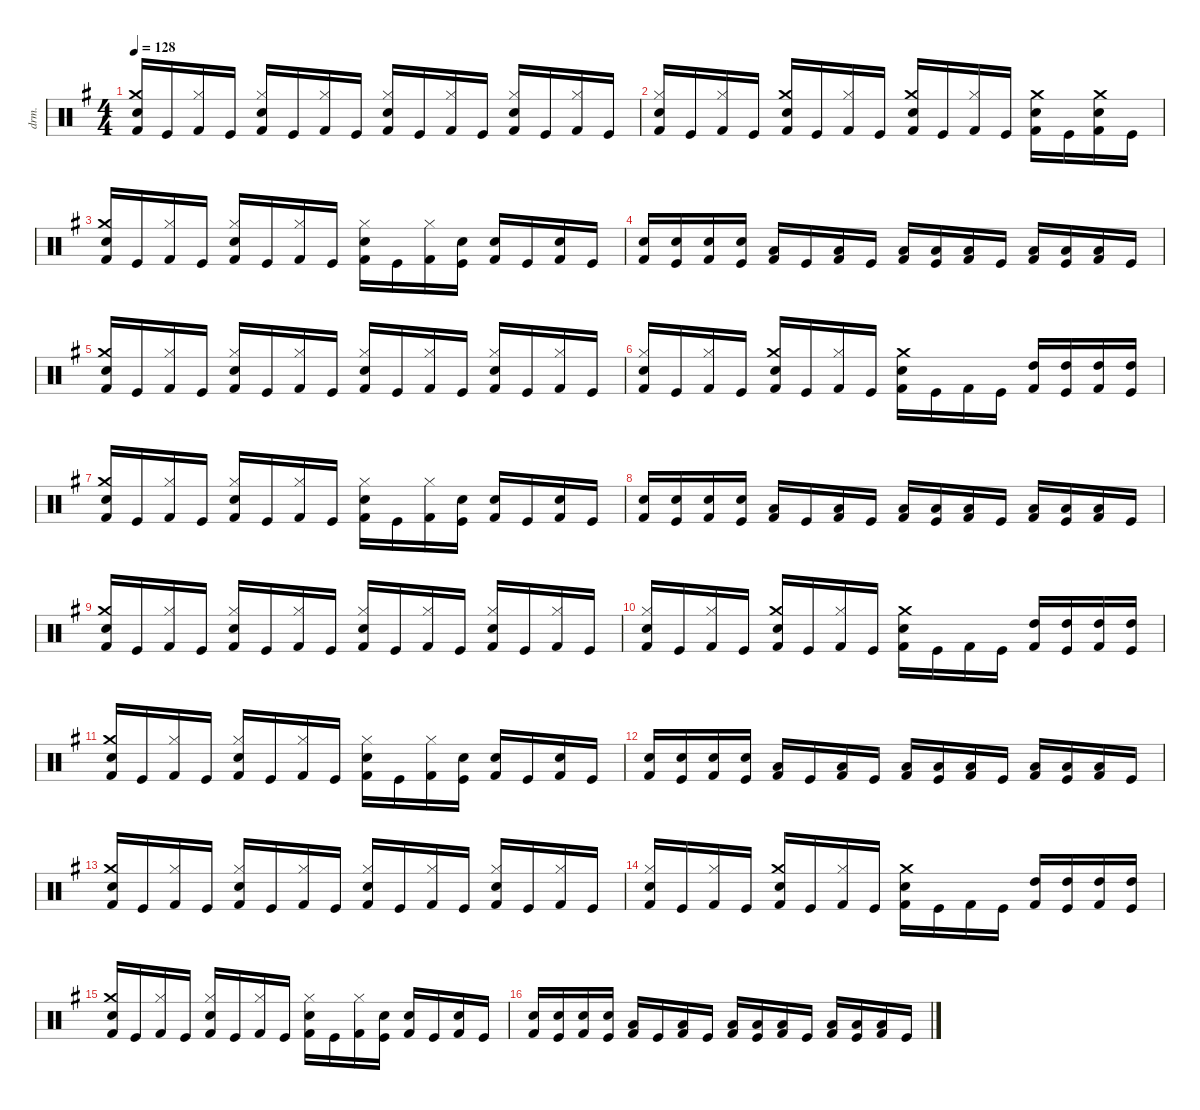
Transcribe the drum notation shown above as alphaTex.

\defaultSystemsLayout 4
\hideDynamics
\bracketExtendMode nobrackets
\otherSystemsTrackNameOrientation horizontal
\track ("Lars Ulrich (Drums)" "drm.") {defaultSystemsLayout 4 instrument percussion}
\staff {score}
\articulation defaults
\ts (4 4)
\tempo 128
\clef neutral
\ks eminor
("Snare (hit) 2"{acc forcenatural} "Crash medium (hit)"{acc forcenatural} "Kick (hit) 2"{acc forcenatural}).16{dy f beam Up} "Kick (hit)"{acc forcenatural}.16{beam Up} ("Hi-Hat (closed)"{acc forcenatural} "Kick (hit) 2"{acc forcenatural}).16{beam Up} "Kick (hit)"{acc forcenatural}.16{beam Up} ("Snare (hit) 2"{acc forcenatural} "Hi-Hat (closed)"{acc forcenatural} "Kick (hit) 2"{acc forcenatural}).16{beam Up} "Kick (hit)"{acc forcenatural}.16{beam Up} ("Hi-Hat (closed)"{acc forcenatural} "Kick (hit) 2"{acc forcenatural}).16{beam Up} "Kick (hit)"{acc forcenatural}.16{beam Up} ("Snare (hit) 2"{acc forcenatural} "Hi-Hat (closed)"{acc forcenatural} "Kick (hit) 2"{acc forcenatural}).16{beam Up} "Kick (hit)"{acc forcenatural}.16{beam Up} ("Hi-Hat (closed)"{acc forcenatural} "Kick (hit) 2"{acc forcenatural}).16{beam Up} "Kick (hit)"{acc forcenatural}.16{beam Up} ("Snare (hit) 2"{acc forcenatural} "Hi-Hat (closed)"{acc forcenatural} "Kick (hit) 2"{acc forcenatural}).16{beam Up} "Kick (hit)"{acc forcenatural}.16{beam Up} ("Hi-Hat (closed)"{acc forcenatural} "Kick (hit) 2"{acc forcenatural}).16{beam Up} "Kick (hit)"{acc forcenatural}.16{beam Up} |
("Snare (hit) 2"{acc forcenatural} "Hi-Hat (closed)"{acc forcenatural} "Kick (hit) 2"{acc forcenatural}).16{beam Up} "Kick (hit)"{acc forcenatural}.16{beam Up} ("Hi-Hat (closed)"{acc forcenatural} "Kick (hit) 2"{acc forcenatural}).16{beam Up} "Kick (hit)"{acc forcenatural}.16{beam Up} ("Crash medium (hit)"{acc forcenatural} "Snare (hit) 2"{acc forcenatural} "Kick (hit) 2"{acc forcenatural}).16{beam Up} "Kick (hit)"{acc forcenatural}.16{beam Up} ("Hi-Hat (closed)"{acc forcenatural} "Kick (hit) 2"{acc forcenatural}).16{beam Up} "Kick (hit)"{acc forcenatural}.16{beam Up} ("Crash medium (hit)"{acc forcenatural} "Snare (hit) 2"{acc forcenatural} "Kick (hit) 2"{acc forcenatural}).16{beam Up} "Kick (hit)"{acc forcenatural}.16{beam Up} ("Hi-Hat (closed)"{acc forcenatural} "Kick (hit) 2"{acc forcenatural}).16{beam Up} "Kick (hit)"{acc forcenatural}.16{beam Up} ("Crash medium (hit)"{acc forcenatural} "Snare (hit) 2"{acc forcenatural} "Kick (hit) 2"{acc forcenatural}).16{beam Down} "Kick (hit)"{acc forcenatural}.16{beam Down} ("Crash medium (hit)"{acc forcenatural} "Snare (hit) 2"{acc forcenatural} "Kick (hit) 2"{acc forcenatural}).16{beam Down} "Kick (hit)"{acc forcenatural}.16{beam Down} |
("Snare (hit) 2"{acc forcenatural} "Crash medium (hit)"{acc forcenatural} "Kick (hit) 2"{acc forcenatural}).16{beam Up} "Kick (hit)"{acc forcenatural}.16{beam Up} ("Hi-Hat (closed)"{acc forcenatural} "Kick (hit) 2"{acc forcenatural}).16{beam Up} "Kick (hit)"{acc forcenatural}.16{beam Up} ("Snare (hit) 2"{acc forcenatural} "Hi-Hat (closed)"{acc forcenatural} "Kick (hit) 2"{acc forcenatural}).16{beam Up} "Kick (hit)"{acc forcenatural}.16{beam Up} ("Hi-Hat (closed)"{acc forcenatural} "Kick (hit) 2"{acc forcenatural}).16{beam Up} "Kick (hit)"{acc forcenatural}.16{beam Up} ("Snare (hit) 2"{acc forcenatural} "Hi-Hat (closed)"{acc forcenatural} "Kick (hit) 2"{acc forcenatural}).16{beam Down} "Kick (hit)"{acc forcenatural}.16{beam Down} ("Hi-Hat (closed)"{acc forcenatural} "Kick (hit) 2"{acc forcenatural}).16{beam Down} ("Snare (hit) 2"{acc forcenatural} "Kick (hit)"{acc forcenatural}).16{beam Down} ("Snare (hit) 2"{acc forcenatural} "Kick (hit) 2"{acc forcenatural}).16{beam Up} "Kick (hit)"{acc forcenatural}.16{beam Up} ("Snare (hit) 2"{acc forcenatural} "Kick (hit) 2"{acc forcenatural}).16{beam Up} "Kick (hit)"{acc forcenatural}.16{beam Up} |
("Snare (hit) 2"{acc forcenatural} "Kick (hit) 2"{acc forcenatural}).16{beam Up} ("Snare (hit) 2"{acc forcenatural} "Kick (hit)"{acc forcenatural}).16{beam Up} ("Snare (hit) 2"{acc forcenatural} "Kick (hit) 2"{acc forcenatural}).16{beam Up} ("Snare (hit) 2"{acc forcenatural} "Kick (hit)"{acc forcenatural}).16{beam Up} ("Low Tom (hit)"{acc forcenatural} "Kick (hit) 2"{acc forcenatural}).16{beam Up} "Kick (hit)"{acc forcenatural}.16{beam Up} ("Low Tom (hit)"{acc forcenatural} "Kick (hit) 2"{acc forcenatural}).16{beam Up} "Kick (hit)"{acc forcenatural}.16{beam Up} ("Low Tom (hit)"{acc forcenatural} "Kick (hit) 2"{acc forcenatural}).16{beam Up} ("Low Tom (hit)"{acc forcenatural} "Kick (hit)"{acc forcenatural}).16{beam Up} ("Low Tom (hit)"{acc forcenatural} "Kick (hit) 2"{acc forcenatural}).16{beam Up} "Kick (hit)"{acc forcenatural}.16{beam Up} ("Low Tom (hit)"{acc forcenatural} "Kick (hit) 2"{acc forcenatural}).16{beam Up} ("Low Tom (hit)"{acc forcenatural} "Kick (hit)"{acc forcenatural}).16{beam Up} ("Low Tom (hit)"{acc forcenatural} "Kick (hit) 2"{acc forcenatural}).16{beam Up} "Kick (hit)"{acc forcenatural}.16{beam Up} |
("Crash medium (hit)"{acc forcenatural} "Snare (hit) 2"{acc forcenatural} "Kick (hit) 2"{acc forcenatural}).16{beam Up} "Kick (hit)"{acc forcenatural}.16{beam Up} ("Hi-Hat (closed)"{acc forcenatural} "Kick (hit) 2"{acc forcenatural}).16{beam Up} "Kick (hit)"{acc forcenatural}.16{beam Up} ("Snare (hit) 2"{acc forcenatural} "Hi-Hat (closed)"{acc forcenatural} "Kick (hit) 2"{acc forcenatural}).16{beam Up} "Kick (hit)"{acc forcenatural}.16{beam Up} ("Hi-Hat (closed)"{acc forcenatural} "Kick (hit) 2"{acc forcenatural}).16{beam Up} "Kick (hit)"{acc forcenatural}.16{beam Up} ("Snare (hit) 2"{acc forcenatural} "Hi-Hat (closed)"{acc forcenatural} "Kick (hit) 2"{acc forcenatural}).16{beam Up} "Kick (hit)"{acc forcenatural}.16{beam Up} ("Hi-Hat (closed)"{acc forcenatural} "Kick (hit) 2"{acc forcenatural}).16{beam Up} "Kick (hit)"{acc forcenatural}.16{beam Up} ("Snare (hit) 2"{acc forcenatural} "Hi-Hat (closed)"{acc forcenatural} "Kick (hit) 2"{acc forcenatural}).16{beam Up} "Kick (hit)"{acc forcenatural}.16{beam Up} ("Hi-Hat (closed)"{acc forcenatural} "Kick (hit) 2"{acc forcenatural}).16{beam Up} "Kick (hit)"{acc forcenatural}.16{beam Up} |
("Snare (hit) 2"{acc forcenatural} "Hi-Hat (closed)"{acc forcenatural} "Kick (hit) 2"{acc forcenatural}).16{beam Up} "Kick (hit)"{acc forcenatural}.16{beam Up} ("Hi-Hat (closed)"{acc forcenatural} "Kick (hit) 2"{acc forcenatural}).16{beam Up} "Kick (hit)"{acc forcenatural}.16{beam Up} ("Crash medium (hit)"{acc forcenatural} "Snare (hit) 2"{acc forcenatural} "Kick (hit) 2"{acc forcenatural}).16{beam Up} "Kick (hit)"{acc forcenatural}.16{beam Up} ("Hi-Hat (closed)"{acc forcenatural} "Kick (hit) 2"{acc forcenatural}).16{beam Up} "Kick (hit)"{acc forcenatural}.16{beam Up} ("Snare (hit) 2"{acc forcenatural} "Crash medium (hit)"{acc forcenatural} "Kick (hit) 2"{acc forcenatural}).16{beam Down} "Kick (hit)"{acc forcenatural}.16{beam Down} "Kick (hit) 2"{acc forcenatural}.16{beam Down} "Kick (hit)"{acc forcenatural}.16{beam Down} ("High Tom (hit)"{acc forcenatural} "Kick (hit) 2"{acc forcenatural}).16{beam Up} ("High Tom (hit)"{acc forcenatural} "Kick (hit)"{acc forcenatural}).16{beam Up} ("High Tom (hit)"{acc forcenatural} "Kick (hit) 2"{acc forcenatural}).16{beam Up} ("High Tom (hit)"{acc forcenatural} "Kick (hit)"{acc forcenatural}).16{beam Up} |
("Snare (hit) 2"{acc forcenatural} "Crash medium (hit)"{acc forcenatural} "Kick (hit) 2"{acc forcenatural}).16{beam Up} "Kick (hit)"{acc forcenatural}.16{beam Up} ("Hi-Hat (closed)"{acc forcenatural} "Kick (hit) 2"{acc forcenatural}).16{beam Up} "Kick (hit)"{acc forcenatural}.16{beam Up} ("Snare (hit) 2"{acc forcenatural} "Hi-Hat (closed)"{acc forcenatural} "Kick (hit) 2"{acc forcenatural}).16{beam Up} "Kick (hit)"{acc forcenatural}.16{beam Up} ("Hi-Hat (closed)"{acc forcenatural} "Kick (hit) 2"{acc forcenatural}).16{beam Up} "Kick (hit)"{acc forcenatural}.16{beam Up} ("Snare (hit) 2"{acc forcenatural} "Hi-Hat (closed)"{acc forcenatural} "Kick (hit) 2"{acc forcenatural}).16{beam Down} "Kick (hit)"{acc forcenatural}.16{beam Down} ("Hi-Hat (closed)"{acc forcenatural} "Kick (hit) 2"{acc forcenatural}).16{beam Down} ("Snare (hit) 2"{acc forcenatural} "Kick (hit)"{acc forcenatural}).16{beam Down} ("Snare (hit) 2"{acc forcenatural} "Kick (hit) 2"{acc forcenatural}).16{beam Up} "Kick (hit)"{acc forcenatural}.16{beam Up} ("Snare (hit) 2"{acc forcenatural} "Kick (hit) 2"{acc forcenatural}).16{beam Up} "Kick (hit)"{acc forcenatural}.16{beam Up} |
("Snare (hit) 2"{acc forcenatural} "Kick (hit) 2"{acc forcenatural}).16{beam Up} ("Snare (hit) 2"{acc forcenatural} "Kick (hit)"{acc forcenatural}).16{beam Up} ("Snare (hit) 2"{acc forcenatural} "Kick (hit) 2"{acc forcenatural}).16{beam Up} ("Snare (hit) 2"{acc forcenatural} "Kick (hit)"{acc forcenatural}).16{beam Up} ("Low Tom (hit)"{acc forcenatural} "Kick (hit) 2"{acc forcenatural}).16{beam Up} "Kick (hit)"{acc forcenatural}.16{beam Up} ("Low Tom (hit)"{acc forcenatural} "Kick (hit) 2"{acc forcenatural}).16{beam Up} "Kick (hit)"{acc forcenatural}.16{beam Up} ("Low Tom (hit)"{acc forcenatural} "Kick (hit) 2"{acc forcenatural}).16{beam Up} ("Low Tom (hit)"{acc forcenatural} "Kick (hit)"{acc forcenatural}).16{beam Up} ("Low Tom (hit)"{acc forcenatural} "Kick (hit) 2"{acc forcenatural}).16{beam Up} "Kick (hit)"{acc forcenatural}.16{beam Up} ("Low Tom (hit)"{acc forcenatural} "Kick (hit) 2"{acc forcenatural}).16{beam Up} ("Low Tom (hit)"{acc forcenatural} "Kick (hit)"{acc forcenatural}).16{beam Up} ("Low Tom (hit)"{acc forcenatural} "Kick (hit) 2"{acc forcenatural}).16{beam Up} "Kick (hit)"{acc forcenatural}.16{beam Up} |
("Crash medium (hit)"{acc forcenatural} "Snare (hit) 2"{acc forcenatural} "Kick (hit) 2"{acc forcenatural}).16{beam Up} "Kick (hit)"{acc forcenatural}.16{beam Up} ("Hi-Hat (closed)"{acc forcenatural} "Kick (hit) 2"{acc forcenatural}).16{beam Up} "Kick (hit)"{acc forcenatural}.16{beam Up} ("Snare (hit) 2"{acc forcenatural} "Hi-Hat (closed)"{acc forcenatural} "Kick (hit) 2"{acc forcenatural}).16{beam Up} "Kick (hit)"{acc forcenatural}.16{beam Up} ("Hi-Hat (closed)"{acc forcenatural} "Kick (hit) 2"{acc forcenatural}).16{beam Up} "Kick (hit)"{acc forcenatural}.16{beam Up} ("Snare (hit) 2"{acc forcenatural} "Hi-Hat (closed)"{acc forcenatural} "Kick (hit) 2"{acc forcenatural}).16{beam Up} "Kick (hit)"{acc forcenatural}.16{beam Up} ("Hi-Hat (closed)"{acc forcenatural} "Kick (hit) 2"{acc forcenatural}).16{beam Up} "Kick (hit)"{acc forcenatural}.16{beam Up} ("Snare (hit) 2"{acc forcenatural} "Hi-Hat (closed)"{acc forcenatural} "Kick (hit) 2"{acc forcenatural}).16{beam Up} "Kick (hit)"{acc forcenatural}.16{beam Up} ("Hi-Hat (closed)"{acc forcenatural} "Kick (hit) 2"{acc forcenatural}).16{beam Up} "Kick (hit)"{acc forcenatural}.16{beam Up} |
("Snare (hit) 2"{acc forcenatural} "Hi-Hat (closed)"{acc forcenatural} "Kick (hit) 2"{acc forcenatural}).16{beam Up} "Kick (hit)"{acc forcenatural}.16{beam Up} ("Hi-Hat (closed)"{acc forcenatural} "Kick (hit) 2"{acc forcenatural}).16{beam Up} "Kick (hit)"{acc forcenatural}.16{beam Up} ("Crash medium (hit)"{acc forcenatural} "Snare (hit) 2"{acc forcenatural} "Kick (hit) 2"{acc forcenatural}).16{beam Up} "Kick (hit)"{acc forcenatural}.16{beam Up} ("Hi-Hat (closed)"{acc forcenatural} "Kick (hit) 2"{acc forcenatural}).16{beam Up} "Kick (hit)"{acc forcenatural}.16{beam Up} ("Snare (hit) 2"{acc forcenatural} "Crash medium (hit)"{acc forcenatural} "Kick (hit) 2"{acc forcenatural}).16{beam Down} "Kick (hit)"{acc forcenatural}.16{beam Down} "Kick (hit) 2"{acc forcenatural}.16{beam Down} "Kick (hit)"{acc forcenatural}.16{beam Down} ("High Tom (hit)"{acc forcenatural} "Kick (hit) 2"{acc forcenatural}).16{beam Up} ("High Tom (hit)"{acc forcenatural} "Kick (hit)"{acc forcenatural}).16{beam Up} ("High Tom (hit)"{acc forcenatural} "Kick (hit) 2"{acc forcenatural}).16{beam Up} ("High Tom (hit)"{acc forcenatural} "Kick (hit)"{acc forcenatural}).16{beam Up} |
("Snare (hit) 2"{acc forcenatural} "Crash medium (hit)"{acc forcenatural} "Kick (hit) 2"{acc forcenatural}).16{beam Up} "Kick (hit)"{acc forcenatural}.16{beam Up} ("Hi-Hat (closed)"{acc forcenatural} "Kick (hit) 2"{acc forcenatural}).16{beam Up} "Kick (hit)"{acc forcenatural}.16{beam Up} ("Snare (hit) 2"{acc forcenatural} "Hi-Hat (closed)"{acc forcenatural} "Kick (hit) 2"{acc forcenatural}).16{beam Up} "Kick (hit)"{acc forcenatural}.16{beam Up} ("Hi-Hat (closed)"{acc forcenatural} "Kick (hit) 2"{acc forcenatural}).16{beam Up} "Kick (hit)"{acc forcenatural}.16{beam Up} ("Snare (hit) 2"{acc forcenatural} "Hi-Hat (closed)"{acc forcenatural} "Kick (hit) 2"{acc forcenatural}).16{beam Down} "Kick (hit)"{acc forcenatural}.16{beam Down} ("Hi-Hat (closed)"{acc forcenatural} "Kick (hit) 2"{acc forcenatural}).16{beam Down} ("Snare (hit) 2"{acc forcenatural} "Kick (hit)"{acc forcenatural}).16{beam Down} ("Snare (hit) 2"{acc forcenatural} "Kick (hit) 2"{acc forcenatural}).16{beam Up} "Kick (hit)"{acc forcenatural}.16{beam Up} ("Snare (hit) 2"{acc forcenatural} "Kick (hit) 2"{acc forcenatural}).16{beam Up} "Kick (hit)"{acc forcenatural}.16{beam Up} |
("Snare (hit) 2"{acc forcenatural} "Kick (hit) 2"{acc forcenatural}).16{beam Up} ("Snare (hit) 2"{acc forcenatural} "Kick (hit)"{acc forcenatural}).16{beam Up} ("Snare (hit) 2"{acc forcenatural} "Kick (hit) 2"{acc forcenatural}).16{beam Up} ("Snare (hit) 2"{acc forcenatural} "Kick (hit)"{acc forcenatural}).16{beam Up} ("Low Tom (hit)"{acc forcenatural} "Kick (hit) 2"{acc forcenatural}).16{beam Up} "Kick (hit)"{acc forcenatural}.16{beam Up} ("Low Tom (hit)"{acc forcenatural} "Kick (hit) 2"{acc forcenatural}).16{beam Up} "Kick (hit)"{acc forcenatural}.16{beam Up} ("Low Tom (hit)"{acc forcenatural} "Kick (hit) 2"{acc forcenatural}).16{beam Up} ("Low Tom (hit)"{acc forcenatural} "Kick (hit)"{acc forcenatural}).16{beam Up} ("Low Tom (hit)"{acc forcenatural} "Kick (hit) 2"{acc forcenatural}).16{beam Up} "Kick (hit)"{acc forcenatural}.16{beam Up} ("Low Tom (hit)"{acc forcenatural} "Kick (hit) 2"{acc forcenatural}).16{beam Up} ("Low Tom (hit)"{acc forcenatural} "Kick (hit)"{acc forcenatural}).16{beam Up} ("Low Tom (hit)"{acc forcenatural} "Kick (hit) 2"{acc forcenatural}).16{beam Up} "Kick (hit)"{acc forcenatural}.16{beam Up} |
("Crash medium (hit)"{acc forcenatural} "Snare (hit) 2"{acc forcenatural} "Kick (hit) 2"{acc forcenatural}).16{beam Up} "Kick (hit)"{acc forcenatural}.16{beam Up} ("Hi-Hat (closed)"{acc forcenatural} "Kick (hit) 2"{acc forcenatural}).16{beam Up} "Kick (hit)"{acc forcenatural}.16{beam Up} ("Snare (hit) 2"{acc forcenatural} "Hi-Hat (closed)"{acc forcenatural} "Kick (hit) 2"{acc forcenatural}).16{beam Up} "Kick (hit)"{acc forcenatural}.16{beam Up} ("Hi-Hat (closed)"{acc forcenatural} "Kick (hit) 2"{acc forcenatural}).16{beam Up} "Kick (hit)"{acc forcenatural}.16{beam Up} ("Snare (hit) 2"{acc forcenatural} "Hi-Hat (closed)"{acc forcenatural} "Kick (hit) 2"{acc forcenatural}).16{beam Up} "Kick (hit)"{acc forcenatural}.16{beam Up} ("Hi-Hat (closed)"{acc forcenatural} "Kick (hit) 2"{acc forcenatural}).16{beam Up} "Kick (hit)"{acc forcenatural}.16{beam Up} ("Snare (hit) 2"{acc forcenatural} "Hi-Hat (closed)"{acc forcenatural} "Kick (hit) 2"{acc forcenatural}).16{beam Up} "Kick (hit)"{acc forcenatural}.16{beam Up} ("Hi-Hat (closed)"{acc forcenatural} "Kick (hit) 2"{acc forcenatural}).16{beam Up} "Kick (hit)"{acc forcenatural}.16{beam Up} |
("Snare (hit) 2"{acc forcenatural} "Hi-Hat (closed)"{acc forcenatural} "Kick (hit) 2"{acc forcenatural}).16{beam Up} "Kick (hit)"{acc forcenatural}.16{beam Up} ("Hi-Hat (closed)"{acc forcenatural} "Kick (hit) 2"{acc forcenatural}).16{beam Up} "Kick (hit)"{acc forcenatural}.16{beam Up} ("Crash medium (hit)"{acc forcenatural} "Snare (hit) 2"{acc forcenatural} "Kick (hit) 2"{acc forcenatural}).16{beam Up} "Kick (hit)"{acc forcenatural}.16{beam Up} ("Hi-Hat (closed)"{acc forcenatural} "Kick (hit) 2"{acc forcenatural}).16{beam Up} "Kick (hit)"{acc forcenatural}.16{beam Up} ("Snare (hit) 2"{acc forcenatural} "Crash medium (hit)"{acc forcenatural} "Kick (hit) 2"{acc forcenatural}).16{beam Down} "Kick (hit)"{acc forcenatural}.16{beam Down} "Kick (hit) 2"{acc forcenatural}.16{beam Down} "Kick (hit)"{acc forcenatural}.16{beam Down} ("High Tom (hit)"{acc forcenatural} "Kick (hit) 2"{acc forcenatural}).16{beam Up} ("High Tom (hit)"{acc forcenatural} "Kick (hit)"{acc forcenatural}).16{beam Up} ("High Tom (hit)"{acc forcenatural} "Kick (hit) 2"{acc forcenatural}).16{beam Up} ("High Tom (hit)"{acc forcenatural} "Kick (hit)"{acc forcenatural}).16{beam Up} |
("Snare (hit) 2"{acc forcenatural} "Crash medium (hit)"{acc forcenatural} "Kick (hit) 2"{acc forcenatural}).16{beam Up} "Kick (hit)"{acc forcenatural}.16{beam Up} ("Hi-Hat (closed)"{acc forcenatural} "Kick (hit) 2"{acc forcenatural}).16{beam Up} "Kick (hit)"{acc forcenatural}.16{beam Up} ("Snare (hit) 2"{acc forcenatural} "Hi-Hat (closed)"{acc forcenatural} "Kick (hit) 2"{acc forcenatural}).16{beam Up} "Kick (hit)"{acc forcenatural}.16{beam Up} ("Hi-Hat (closed)"{acc forcenatural} "Kick (hit) 2"{acc forcenatural}).16{beam Up} "Kick (hit)"{acc forcenatural}.16{beam Up} ("Snare (hit) 2"{acc forcenatural} "Hi-Hat (closed)"{acc forcenatural} "Kick (hit) 2"{acc forcenatural}).16{beam Down} "Kick (hit)"{acc forcenatural}.16{beam Down} ("Hi-Hat (closed)"{acc forcenatural} "Kick (hit) 2"{acc forcenatural}).16{beam Down} ("Snare (hit) 2"{acc forcenatural} "Kick (hit)"{acc forcenatural}).16{beam Down} ("Snare (hit) 2"{acc forcenatural} "Kick (hit) 2"{acc forcenatural}).16{beam Up} "Kick (hit)"{acc forcenatural}.16{beam Up} ("Snare (hit) 2"{acc forcenatural} "Kick (hit) 2"{acc forcenatural}).16{beam Up} "Kick (hit)"{acc forcenatural}.16{beam Up} |
("Snare (hit) 2"{acc forcenatural} "Kick (hit) 2"{acc forcenatural}).16{beam Up} ("Snare (hit) 2"{acc forcenatural} "Kick (hit)"{acc forcenatural}).16{beam Up} ("Snare (hit) 2"{acc forcenatural} "Kick (hit) 2"{acc forcenatural}).16{beam Up} ("Snare (hit) 2"{acc forcenatural} "Kick (hit)"{acc forcenatural}).16{beam Up} ("Low Tom (hit)"{acc forcenatural} "Kick (hit) 2"{acc forcenatural}).16{beam Up} "Kick (hit)"{acc forcenatural}.16{beam Up} ("Low Tom (hit)"{acc forcenatural} "Kick (hit) 2"{acc forcenatural}).16{beam Up} "Kick (hit)"{acc forcenatural}.16{beam Up} ("Low Tom (hit)"{acc forcenatural} "Kick (hit) 2"{acc forcenatural}).16{beam Up} ("Low Tom (hit)"{acc forcenatural} "Kick (hit)"{acc forcenatural}).16{beam Up} ("Low Tom (hit)"{acc forcenatural} "Kick (hit) 2"{acc forcenatural}).16{beam Up} "Kick (hit)"{acc forcenatural}.16{beam Up} ("Low Tom (hit)"{acc forcenatural} "Kick (hit) 2"{acc forcenatural}).16{beam Up} ("Low Tom (hit)"{acc forcenatural} "Kick (hit)"{acc forcenatural}).16{beam Up} ("Low Tom (hit)"{acc forcenatural} "Kick (hit) 2"{acc forcenatural}).16{beam Up} "Kick (hit)"{acc forcenatural}.16{beam Up}
